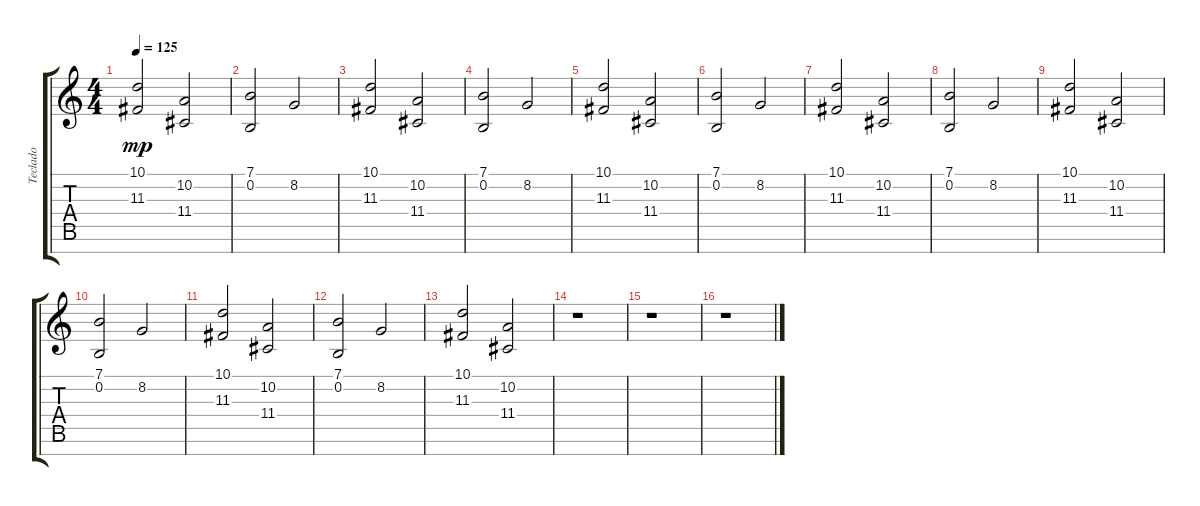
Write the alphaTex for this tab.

\track ("Teclado" "Teclado") {instrument stringensemble1}
\staff {score tabs}
\tuning (E4 B3 G3 D3 A2 E2 B1) {hide}
\ts (4 4)
\tempo 125
\clef g2
\ks c
(10.1 11.3).2{dy mp} (10.2 11.4).2 |
(7.1 0.2).2 8.2.2 |
(10.1 11.3).2 (10.2 11.4).2 |
(7.1 0.2).2 8.2.2 |
(10.1 11.3).2 (10.2 11.4).2 |
(7.1 0.2).2 8.2.2 |
(10.1 11.3).2 (10.2 11.4).2 |
(7.1 0.2).2 8.2.2 |
(10.1 11.3).2 (10.2 11.4).2 |
(7.1 0.2).2 8.2.2 |
(10.1 11.3).2 (10.2 11.4).2 |
(7.1 0.2).2 8.2.2 |
(10.1 11.3).2 (10.2 11.4).2 |
r.1 |
r.1 |
r.1
